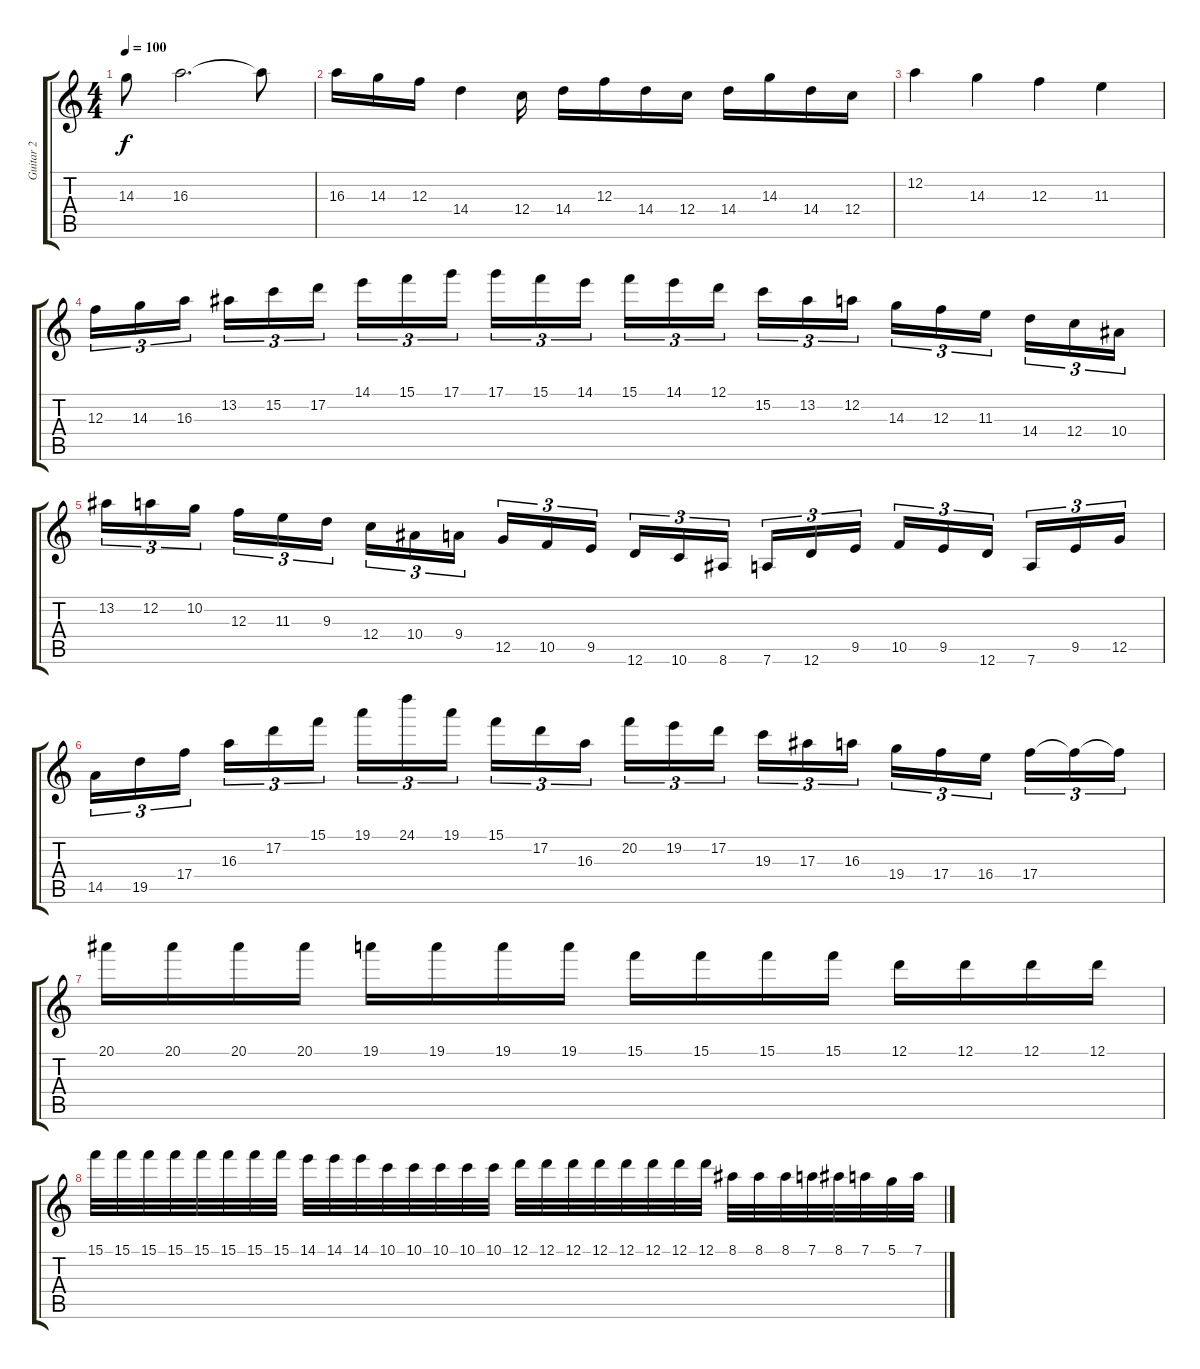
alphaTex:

\track ("Guitar 2" "Guitar 2") {instrument distortionguitar}
\staff {score tabs}
\tuning (D4 A3 F3 C3 G2 D2) {hide}
\ts (4 4)
\tempo 100
\clef g2
\ks c
14.3.8{dy f} 16.3.2{d} 16.3{t}.8 |
16.3.16 14.3.16 12.3.16 14.4.4 12.4.16 14.4.16 12.3.16 14.4.16 12.4.16 14.4.16 14.3.16 14.4.16 12.4.16 |
12.2.4 14.3.4 12.3.4 11.3.4 |
12.3.16{tu (3 2)} 14.3.16{tu (3 2)} 16.3.16{tu (3 2) beam splitsecondary} 13.2.16{tu (3 2)} 15.2.16{tu (3 2)} 17.2.16{tu (3 2)} 14.1.16{tu (3 2)} 15.1.16{tu (3 2)} 17.1.16{tu (3 2) beam splitsecondary} 17.1.16{tu (3 2)} 15.1.16{tu (3 2)} 14.1.16{tu (3 2)} 15.1.16{tu (3 2)} 14.1.16{tu (3 2)} 12.1.16{tu (3 2) beam splitsecondary} 15.2.16{tu (3 2)} 13.2.16{tu (3 2)} 12.2.16{tu (3 2)} 14.3.16{tu (3 2)} 12.3.16{tu (3 2)} 11.3.16{tu (3 2) beam splitsecondary} 14.4.16{tu (3 2)} 12.4.16{tu (3 2)} 10.4.16{tu (3 2)} |
13.2.16{tu (3 2)} 12.2.16{tu (3 2)} 10.2.16{tu (3 2) beam splitsecondary} 12.3.16{tu (3 2)} 11.3.16{tu (3 2)} 9.3.16{tu (3 2)} 12.4.16{tu (3 2)} 10.4.16{tu (3 2)} 9.4.16{tu (3 2) beam splitsecondary} 12.5.16{tu (3 2)} 10.5.16{tu (3 2)} 9.5.16{tu (3 2)} 12.6.16{tu (3 2)} 10.6.16{tu (3 2)} 8.6.16{tu (3 2) beam splitsecondary} 7.6.16{tu (3 2)} 12.6.16{tu (3 2)} 9.5.16{tu (3 2)} 10.5.16{tu (3 2)} 9.5.16{tu (3 2)} 12.6.16{tu (3 2) beam splitsecondary} 7.6.16{tu (3 2)} 9.5.16{tu (3 2)} 12.5.16{tu (3 2)} |
14.5.16{tu (3 2)} 19.5.16{tu (3 2)} 17.4.16{tu (3 2) beam splitsecondary} 16.3.16{tu (3 2)} 17.2.16{tu (3 2)} 15.1.16{tu (3 2)} 19.1.16{tu (3 2)} 24.1.16{tu (3 2)} 19.1.16{tu (3 2) beam splitsecondary} 15.1.16{tu (3 2)} 17.2.16{tu (3 2)} 16.3.16{tu (3 2)} 20.2.16{tu (3 2)} 19.2.16{tu (3 2)} 17.2.16{tu (3 2) beam splitsecondary} 19.3.16{tu (3 2)} 17.3.16{tu (3 2)} 16.3.16{tu (3 2)} 19.4.16{tu (3 2)} 17.4.16{tu (3 2)} 16.4.16{tu (3 2) beam splitsecondary} 17.4.16{tu (3 2)} 17.4{t}.16{tu (3 2)} 17.4{t}.16{tu (3 2)} |
20.1.16 20.1.16 20.1.16 20.1.16 19.1.16 19.1.16 19.1.16 19.1.16 15.1.16 15.1.16 15.1.16 15.1.16 12.1.16 12.1.16 12.1.16 12.1.16 |
15.1.32 15.1.32 15.1.32 15.1.32 15.1.32 15.1.32 15.1.32 15.1.32 14.1.32 14.1.32 14.1.32 10.1.32 10.1.32 10.1.32 10.1.32 10.1.32 12.1.32 12.1.32 12.1.32 12.1.32 12.1.32 12.1.32 12.1.32 12.1.32 8.1.32 8.1.32 8.1.32 7.1.32 8.1.32 7.1.32 5.1.32 7.1.32
